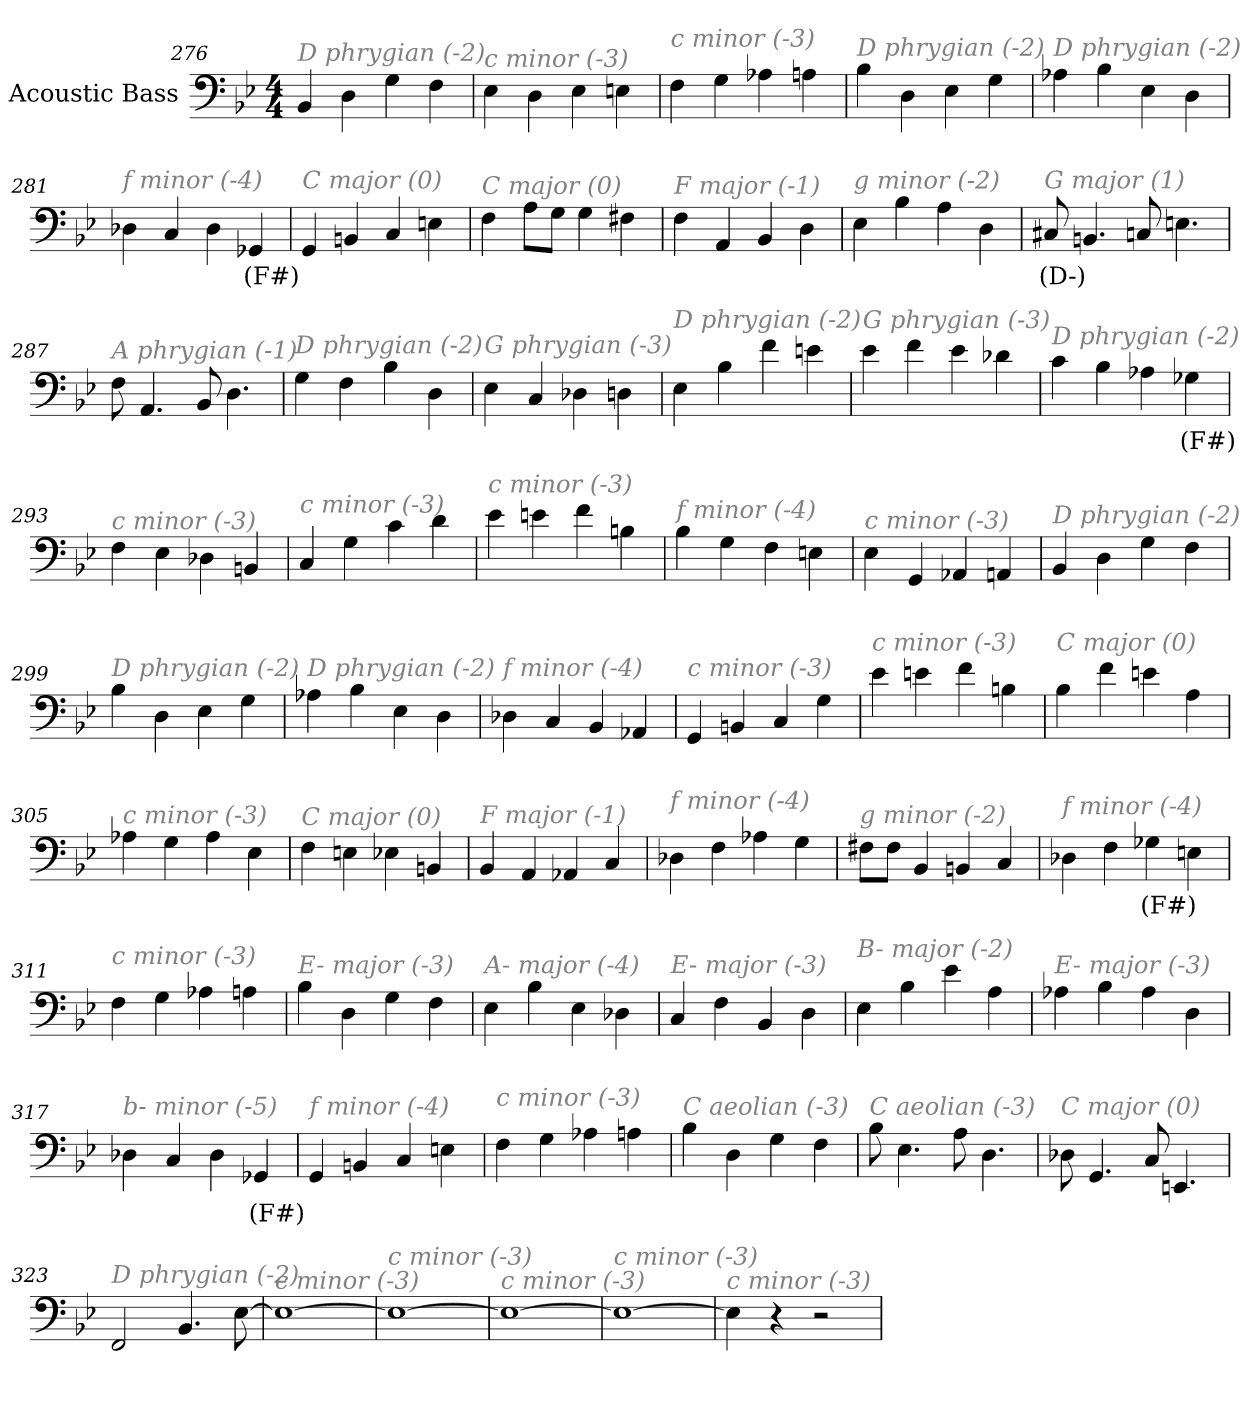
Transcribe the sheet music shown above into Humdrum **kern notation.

**kern	**text
*part1	*part1
*staff1	*staff1
*I"Acoustic Bass	*
*clefF4	*
*ITrd7c12	*
*k[b-e-]	*
*B-:	*
*M4/4	*
=276	=276
!LO:TX:i:color=#808080:t=D phrygian (-2)	!
4BBB-	.
4DD	.
4GG	.
4FF	.
=277	=277
!LO:TX:i:color=#808080:t=c minor (-3)	!
4EE-	.
4DD	.
4EE-	.
4EEn	.
=278	=278
!LO:TX:i:color=#808080:t=c minor (-3)	!
4FF	.
4GG	.
4AA-X	.
4AAn	.
=279	=279
!LO:TX:i:color=#808080:t=D phrygian (-2)	!
4BB-	.
4DD	.
4EE-	.
4GG	.
=280	=280
!LO:TX:i:color=#808080:t=D phrygian (-2)	!
4AA-X	.
4BB-	.
4EE-	.
4DD	.
=281	=281
!LO:TX:i:color=#808080:t=f minor (-4)	!
4DD-X	.
4CC	.
4DD-	.
4GGG-Xi	(F#)
=282	=282
!LO:TX:i:color=#808080:t=C major (0)	!
4GGG	.
4BBBn	.
4CC	.
4EEn	.
=283	=283
!LO:TX:i:color=#808080:t=C major (0)	!
4FF	.
8AAL	.
8GGJ	.
4GG	.
4FF#X	.
=284	=284
!LO:TX:i:color=#808080:t=F major (-1)	!
4FF	.
4AAA	.
4BBB-	.
4DD	.
=285	=285
!LO:TX:i:color=#808080:t=g minor (-2)	!
4EE-	.
4BB-	.
4AA	.
4DD	.
=286	=286
!LO:TX:i:color=#808080:t=G major (1)	!
8CC#Xj	(D-)
4.BBBn	.
8CC	.
4.EEn	.
=287	=287
!LO:TX:i:color=#808080:t=A phrygian (-1)	!
8FF	.
4.AAA	.
8BBB-	.
4.DD	.
=288	=288
!LO:TX:i:color=#808080:t=D phrygian (-2)	!
4GG	.
4FF	.
4BB-	.
4DD	.
=289	=289
!LO:TX:i:color=#808080:t=G phrygian (-3)	!
4EE-	.
4CC	.
4DD-X	.
4DDn	.
=290	=290
!LO:TX:i:color=#808080:t=D phrygian (-2)	!
4EE-	.
4BB-	.
4F	.
4En	.
=291	=291
!LO:TX:i:color=#808080:t=G phrygian (-3)	!
4E-	.
4F	.
4E-	.
4D-X	.
=292	=292
!LO:TX:i:color=#808080:t=D phrygian (-2)	!
4C	.
4BB-	.
4AA-X	.
4GG-Xi	(F#)
=293	=293
!LO:TX:i:color=#808080:t=c minor (-3)	!
4FF	.
4EE-	.
4DD-X	.
4BBBn	.
=294	=294
!LO:TX:i:color=#808080:t=c minor (-3)	!
4CC	.
4GG	.
4C	.
4D	.
=295	=295
!LO:TX:i:color=#808080:t=c minor (-3)	!
4E-	.
4En	.
4F	.
4BBn	.
=296	=296
!LO:TX:i:color=#808080:t=f minor (-4)	!
4BB-	.
4GG	.
4FF	.
4EEn	.
=297	=297
!LO:TX:i:color=#808080:t=c minor (-3)	!
4EE-	.
4GGG	.
4AAA-X	.
4AAAn	.
=298	=298
!LO:TX:i:color=#808080:t=D phrygian (-2)	!
4BBB-	.
4DD	.
4GG	.
4FF	.
=299	=299
!LO:TX:i:color=#808080:t=D phrygian (-2)	!
4BB-	.
4DD	.
4EE-	.
4GG	.
=300	=300
!LO:TX:i:color=#808080:t=D phrygian (-2)	!
4AA-X	.
4BB-	.
4EE-	.
4DD	.
=301	=301
!LO:TX:i:color=#808080:t=f minor (-4)	!
4DD-X	.
4CC	.
4BBB-	.
4AAA-X	.
=302	=302
!LO:TX:i:color=#808080:t=c minor (-3)	!
4GGG	.
4BBBn	.
4CC	.
4GG	.
=303	=303
!LO:TX:i:color=#808080:t=c minor (-3)	!
4E-	.
4En	.
4F	.
4BBn	.
=304	=304
!LO:TX:i:color=#808080:t=C major (0)	!
4BB-	.
4F	.
4En	.
4AA	.
=305	=305
!LO:TX:i:color=#808080:t=c minor (-3)	!
4AA-X	.
4GG	.
4AA-	.
4EE-	.
=306	=306
!LO:TX:i:color=#808080:t=C major (0)	!
4FF	.
4EEn	.
4EE-X	.
4BBBn	.
=307	=307
!LO:TX:i:color=#808080:t=F major (-1)	!
4BBB-	.
4AAA	.
4AAA-X	.
4CC	.
=308	=308
!LO:TX:i:color=#808080:t=f minor (-4)	!
4DD-X	.
4FF	.
4AA-X	.
4GG	.
=309	=309
!LO:TX:i:color=#808080:t=g minor (-2)	!
8FF#XL	.
8FF#J	.
4BBB-	.
4BBBn	.
4CC	.
=310	=310
!LO:TX:i:color=#808080:t=f minor (-4)	!
4DD-X	.
4FF	.
4GG-Xi	(F#)
4EEn	.
=311	=311
!LO:TX:i:color=#808080:t=c minor (-3)	!
4FF	.
4GG	.
4AA-X	.
4AAn	.
=312	=312
!LO:TX:i:color=#808080:t=E- major (-3)	!
4BB-	.
4DD	.
4GG	.
4FF	.
=313	=313
!LO:TX:i:color=#808080:t=A- major (-4)	!
4EE-	.
4BB-	.
4EE-	.
4DD-X	.
=314	=314
!LO:TX:i:color=#808080:t=E- major (-3)	!
4CC	.
4FF	.
4BBB-	.
4DD	.
=315	=315
!LO:TX:i:color=#808080:t=B- major (-2)	!
4EE-	.
4BB-	.
4E-	.
4AA	.
=316	=316
!LO:TX:i:color=#808080:t=E- major (-3)	!
4AA-X	.
4BB-	.
4AA-	.
4DD	.
=317	=317
!LO:TX:i:color=#808080:t=b- minor (-5)	!
4DD-X	.
4CC	.
4DD-	.
4GGG-Xi	(F#)
=318	=318
!LO:TX:i:color=#808080:t=f minor (-4)	!
4GGG	.
4BBBn	.
4CC	.
4EEn	.
=319	=319
!LO:TX:i:color=#808080:t=c minor (-3)	!
4FF	.
4GG	.
4AA-X	.
4AAn	.
=320	=320
!LO:TX:i:color=#808080:t=C aeolian (-3)	!
4BB-	.
4DD	.
4GG	.
4FF	.
=321	=321
!LO:TX:i:color=#808080:t=C aeolian (-3)	!
8BB-	.
4.EE-	.
8AA	.
4.DD	.
=322	=322
!LO:TX:i:color=#808080:t=C major (0)	!
8DD-X	.
4.GGG	.
8CC	.
4.EEEn	.
=323	=323
!LO:TX:i:color=#808080:t=D phrygian (-2)	!
2FFF	.
4.BBB-	.
[8EE-	.
=324	=324
!LO:TX:i:color=#808080:t=c minor (-3)	!
1EE-_	.
=325	=325
!LO:TX:i:color=#808080:t=c minor (-3)	!
1EE-_	.
=326	=326
!LO:TX:i:color=#808080:t=c minor (-3)	!
1EE-_	.
=327	=327
!LO:TX:i:color=#808080:t=c minor (-3)	!
1EE-_	.
=328	=328
!LO:TX:i:color=#808080:t=c minor (-3)	!
4EE-]	.
4r	.
2r	.
=	=
*-	*-
